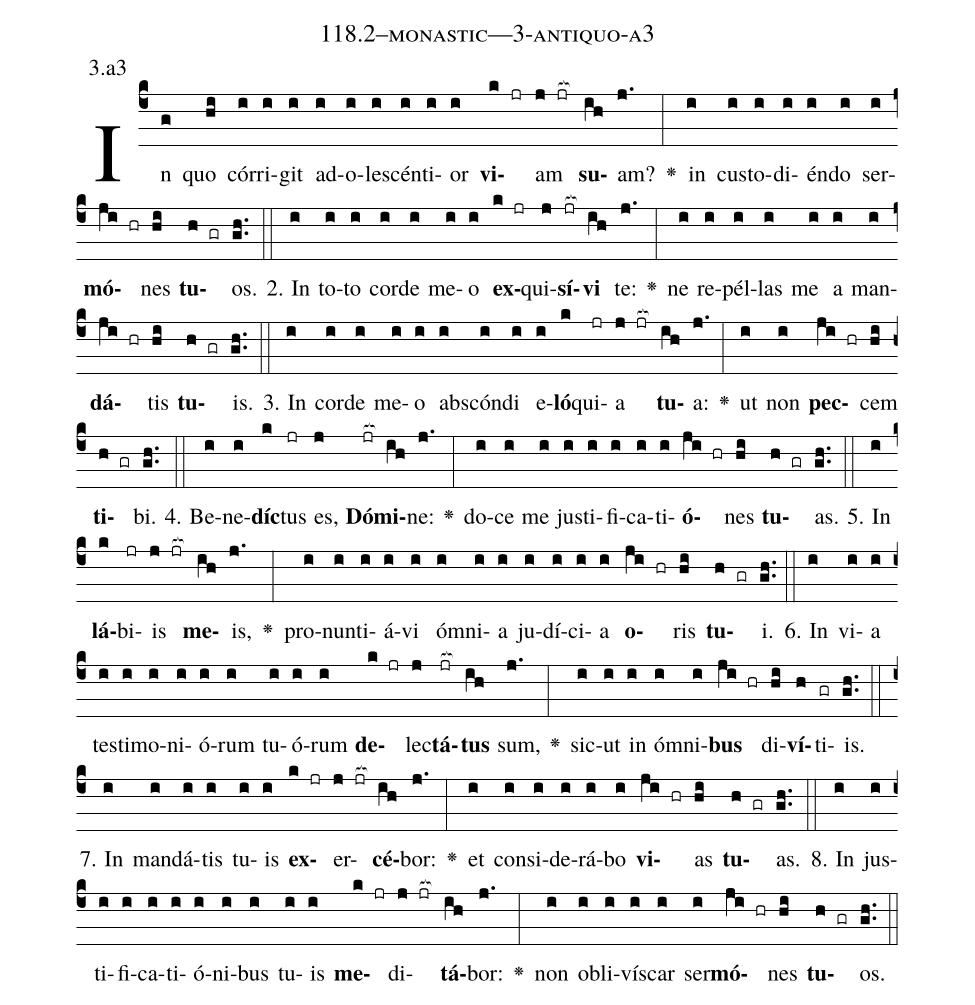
name: 118.2--monastic---3-antiquo-a3;
annotation: 3.a3;
%%
(c4)In(g) quo(hi) cór(i)ri(i)git(i) ad(i)o(i)le(i)scén(i)ti(i)or(i) <b>vi</b>(k jr)am(j jr[ocb:1{]) <b>su</b>(ih[ocb:0}])am?(j.) <v>\greheightstar</v>(:) in(i) cus(i)to(i)di(i)én(i)do(i) ser(i)<b>mó</b>(ji hr)nes(hi) <b>tu</b>(h gr)os.(gh..) (::)
2. In(i) to(i)to(i) cor(i)de(i) me(i)o(i) <b>ex</b>(k jr)qui(j)<b>sí</b>(jr[ocb:1{])<b>vi</b>(ih[ocb:0}]) te:(j.) <v>\greheightstar</v>(:) ne(i) re(i)pél(i)las(i) me(i) a(i) man(i)<b>dá</b>(ji hr)tis(hi) <b>tu</b>(h gr)is.(gh..) (::)
3. In(i) cor(i)de(i) me(i)o(i) abs(i)cón(i)di(i) e(i)<b>ló</b>(k)qui(jr)a(j jr[ocb:1{]) <b>tu</b>(ih[ocb:0}])a:(j.) <v>\greheightstar</v>(:) ut(i) non(i) <b>pec</b>(ji hr)cem(hi) <b>ti</b>(h gr)bi.(gh..) (::)
4. Be(i)ne(i)<b>díc</b>(k)tus(jr) es,(j) <b>Dó</b>(jr[ocb:1{])<b>mi</b>(ih[ocb:0}])ne:(j.) <v>\greheightstar</v>(:) do(i)ce(i) me(i) jus(i)ti(i)fi(i)ca(i)ti(i)<b>ó</b>(ji hr)nes(hi) <b>tu</b>(h gr)as.(gh..) (::)
5. In(i) <b>lá</b>(k)bi(jr)is(j jr[ocb:1{]) <b>me</b>(ih[ocb:0}])is,(j.) <v>\greheightstar</v>(:) pro(i)nun(i)ti(i)á(i)vi(i) óm(i)ni(i)a(i) ju(i)dí(i)ci(i)a(i) <b>o</b>(ji hr)ris(hi) <b>tu</b>(h gr)i.(gh..) (::)
6. In(i) vi(i)a(i) tes(i)ti(i)mo(i)ni(i)ó(i)rum(i) tu(i)ó(i)rum(i) <b>de</b>(k jr)lec(j)<b>tá</b>(jr[ocb:1{])<b>tus</b>(ih[ocb:0}]) sum,(j.) <v>\greheightstar</v>(:) sic(i)ut(i) in(i) óm(i)ni(i)<b>bus</b>(ji hr) di(hi)<b>ví</b>(h)ti(gr)is.(gh..) (::)
7. In(i) man(i)dá(i)tis(i) tu(i)is(i) <b>ex</b>(k jr)er(j jr[ocb:1{])<b>cé</b>(ih[ocb:0}])bor:(j.) <v>\greheightstar</v>(:) et(i) con(i)si(i)de(i)rá(i)bo(i) <b>vi</b>(ji hr)as(hi) <b>tu</b>(h gr)as.(gh..) (::)
8. In(i) jus(i)ti(i)fi(i)ca(i)ti(i)ó(i)ni(i)bus(i) tu(i)is(i) <b>me</b>(k jr)di(j jr[ocb:1{])<b>tá</b>(ih[ocb:0}])bor:(j.) <v>\greheightstar</v>(:) non(i) ob(i)li(i)vís(i)car(i) ser(i)<b>mó</b>(ji hr)nes(hi) <b>tu</b>(h gr)os.(gh..) (::)
